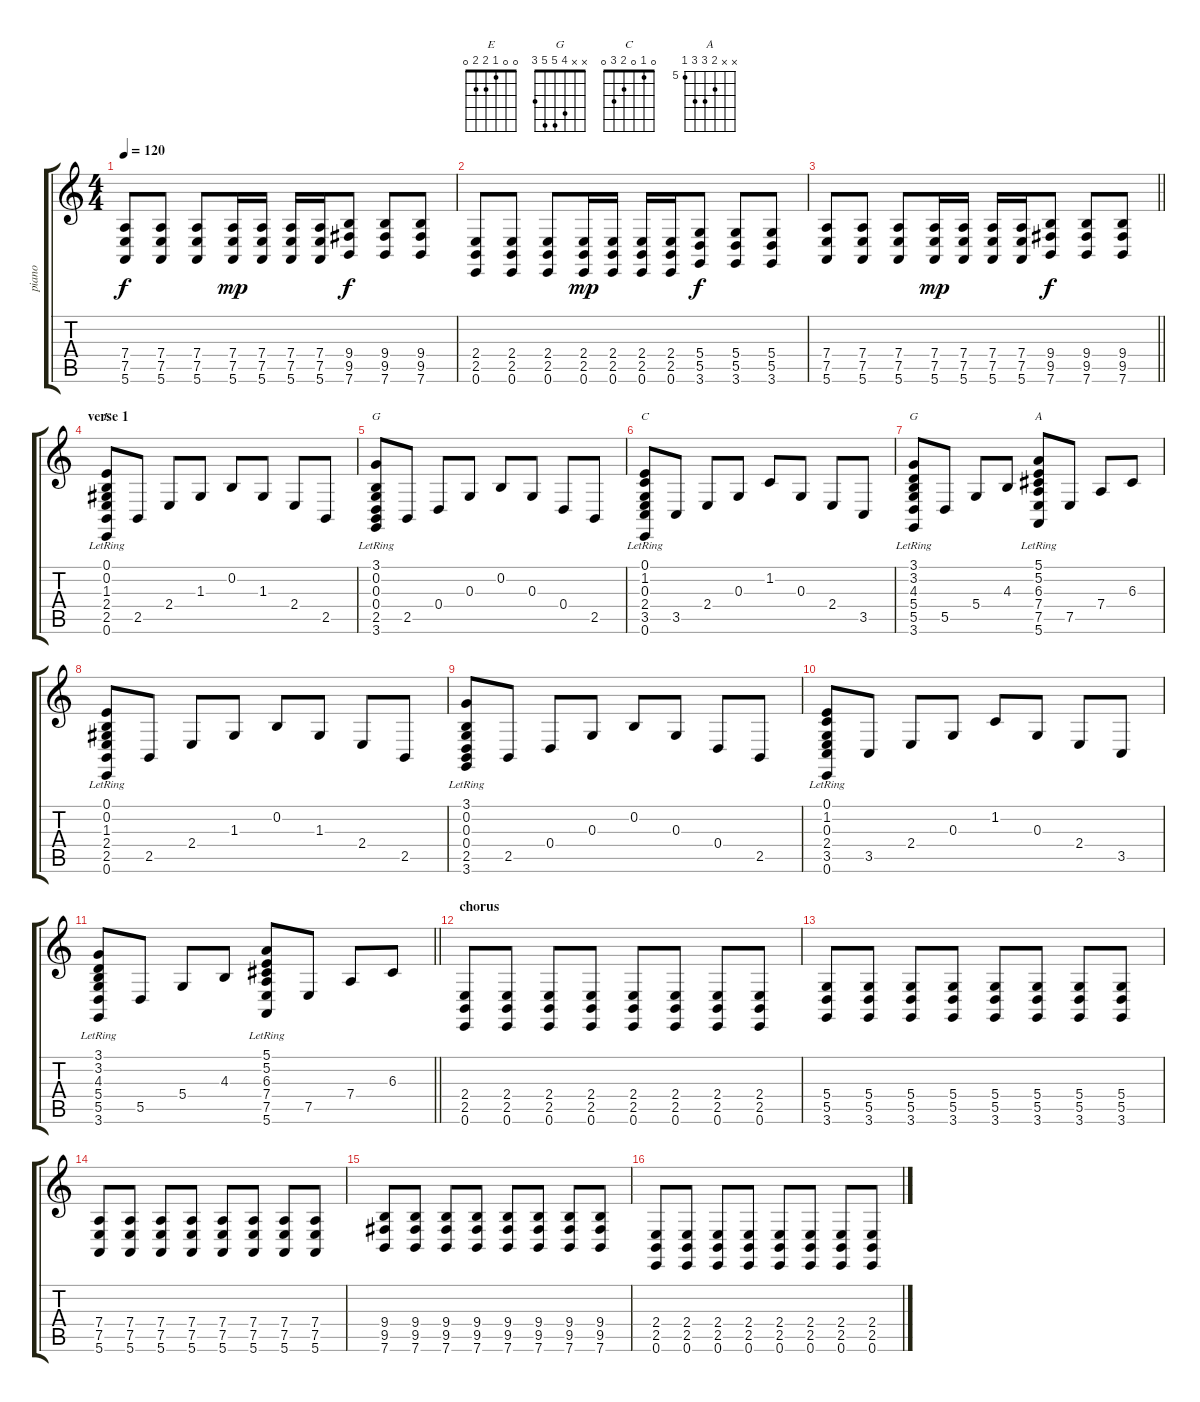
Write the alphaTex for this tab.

\track ("piano" "piano") {instrument electricgrandpiano}
\staff {score tabs}
\tuning (E4 B3 G3 D3 A2 E2) {hide}
\chord ("E" 0 0 1 2 2 0)
\chord ("G" 3 0 0 0 2 3)
\chord ("C" 0 1 0 2 3 0)
\chord ("G" x x 4 5 5 3)
\chord ("A" x x 6 7 7 5) {firstfret 5}
\ts (4 4)
\tempo 120
\clef g2
\ks c
(7.4 7.5 5.6).8{dy f} (7.4 7.5 5.6).8 (7.4 7.5 5.6).8 (7.4 7.5 5.6).16{dy mp} (7.4 7.5 5.6).16 (7.4 7.5 5.6).16 (7.4 7.5 5.6).16 (9.4 9.5 7.6).8{dy f} (9.4 9.5 7.6).8 (9.4 9.5 7.6).8 |
(2.4 2.5 0.6).8 (2.4 2.5 0.6).8 (2.4 2.5 0.6).8 (2.4 2.5 0.6).16{dy mp} (2.4 2.5 0.6).16 (2.4 2.5 0.6).16 (2.4 2.5 0.6).16 (5.4 5.5 3.6).8{dy f} (5.4 5.5 3.6).8 (5.4 5.5 3.6).8 |
\barLineRight lightlight
(7.4 7.5 5.6).8 (7.4 7.5 5.6).8 (7.4 7.5 5.6).8 (7.4 7.5 5.6).16{dy mp} (7.4 7.5 5.6).16 (7.4 7.5 5.6).16 (7.4 7.5 5.6).16 (9.4 9.5 7.6).8{dy f} (9.4 9.5 7.6).8 (9.4 9.5 7.6).8 |
\section ("" "verse 1")
(0.1{lr} 0.2{lr} 1.3{lr} 2.4{lr} 2.5{lr} 0.6{lr}).8{ch "E"} 2.5.8 2.4.8 1.3.8 0.2.8 1.3.8 2.4.8 2.5.8 |
(3.1{lr} 0.2{lr} 0.3{lr} 0.4{lr} 2.5{lr} 3.6{lr}).8{ch "G"} 2.5.8 0.4.8 0.3.8 0.2.8 0.3.8 0.4.8 2.5.8 |
(0.1{lr} 1.2 0.3 2.4 3.5 0.6).8{ch "C"} 3.5.8 2.4.8 0.3.8 1.2.8 0.3.8 2.4.8 3.5.8 |
(3.1{lr} 3.2{lr} 4.3{lr} 5.4{lr} 5.5{lr} 3.6{lr}).8{ch "G"} 5.5.8 5.4.8 4.3.8 (5.1{lr} 5.2{lr} 6.3{lr} 7.4{lr} 7.5{lr} 5.6{lr}).8{ch "A"} 7.5.8 7.4.8 6.3.8 |
(0.1{lr} 0.2{lr} 1.3{lr} 2.4{lr} 2.5{lr} 0.6{lr}).8 2.5.8 2.4.8 1.3.8 0.2.8 1.3.8 2.4.8 2.5.8 |
(3.1{lr} 0.2{lr} 0.3{lr} 0.4{lr} 2.5{lr} 3.6{lr}).8 2.5.8 0.4.8 0.3.8 0.2.8 0.3.8 0.4.8 2.5.8 |
(0.1{lr} 1.2 0.3 2.4 3.5 0.6).8 3.5.8 2.4.8 0.3.8 1.2.8 0.3.8 2.4.8 3.5.8 |
\barLineRight lightlight
(3.1{lr} 3.2{lr} 4.3{lr} 5.4{lr} 5.5{lr} 3.6{lr}).8 5.5.8 5.4.8 4.3.8 (5.1{lr} 5.2{lr} 6.3{lr} 7.4{lr} 7.5{lr} 5.6{lr}).8 7.5.8 7.4.8 6.3.8 |
\section ("" "chorus")
(2.4 2.5 0.6).8 (2.4 2.5 0.6).8 (2.4 2.5 0.6).8 (2.4 2.5 0.6).8 (2.4 2.5 0.6).8 (2.4 2.5 0.6).8 (2.4 2.5 0.6).8 (2.4 2.5 0.6).8 |
(5.4 5.5 3.6).8 (5.4 5.5 3.6).8 (5.4 5.5 3.6).8 (5.4 5.5 3.6).8 (5.4 5.5 3.6).8 (5.4 5.5 3.6).8 (5.4 5.5 3.6).8 (5.4 5.5 3.6).8 |
(7.4 7.5 5.6).8 (7.4 7.5 5.6).8 (7.4 7.5 5.6).8 (7.4 7.5 5.6).8 (7.4 7.5 5.6).8 (7.4 7.5 5.6).8 (7.4 7.5 5.6).8 (7.4 7.5 5.6).8 |
(9.4 9.5 7.6).8 (9.4 9.5 7.6).8 (9.4 9.5 7.6).8 (9.4 9.5 7.6).8 (9.4 9.5 7.6).8 (9.4 9.5 7.6).8 (9.4 9.5 7.6).8 (9.4 9.5 7.6).8 |
(2.4 2.5 0.6).8 (2.4 2.5 0.6).8 (2.4 2.5 0.6).8 (2.4 2.5 0.6).8 (2.4 2.5 0.6).8 (2.4 2.5 0.6).8 (2.4 2.5 0.6).8 (2.4 2.5 0.6).8
